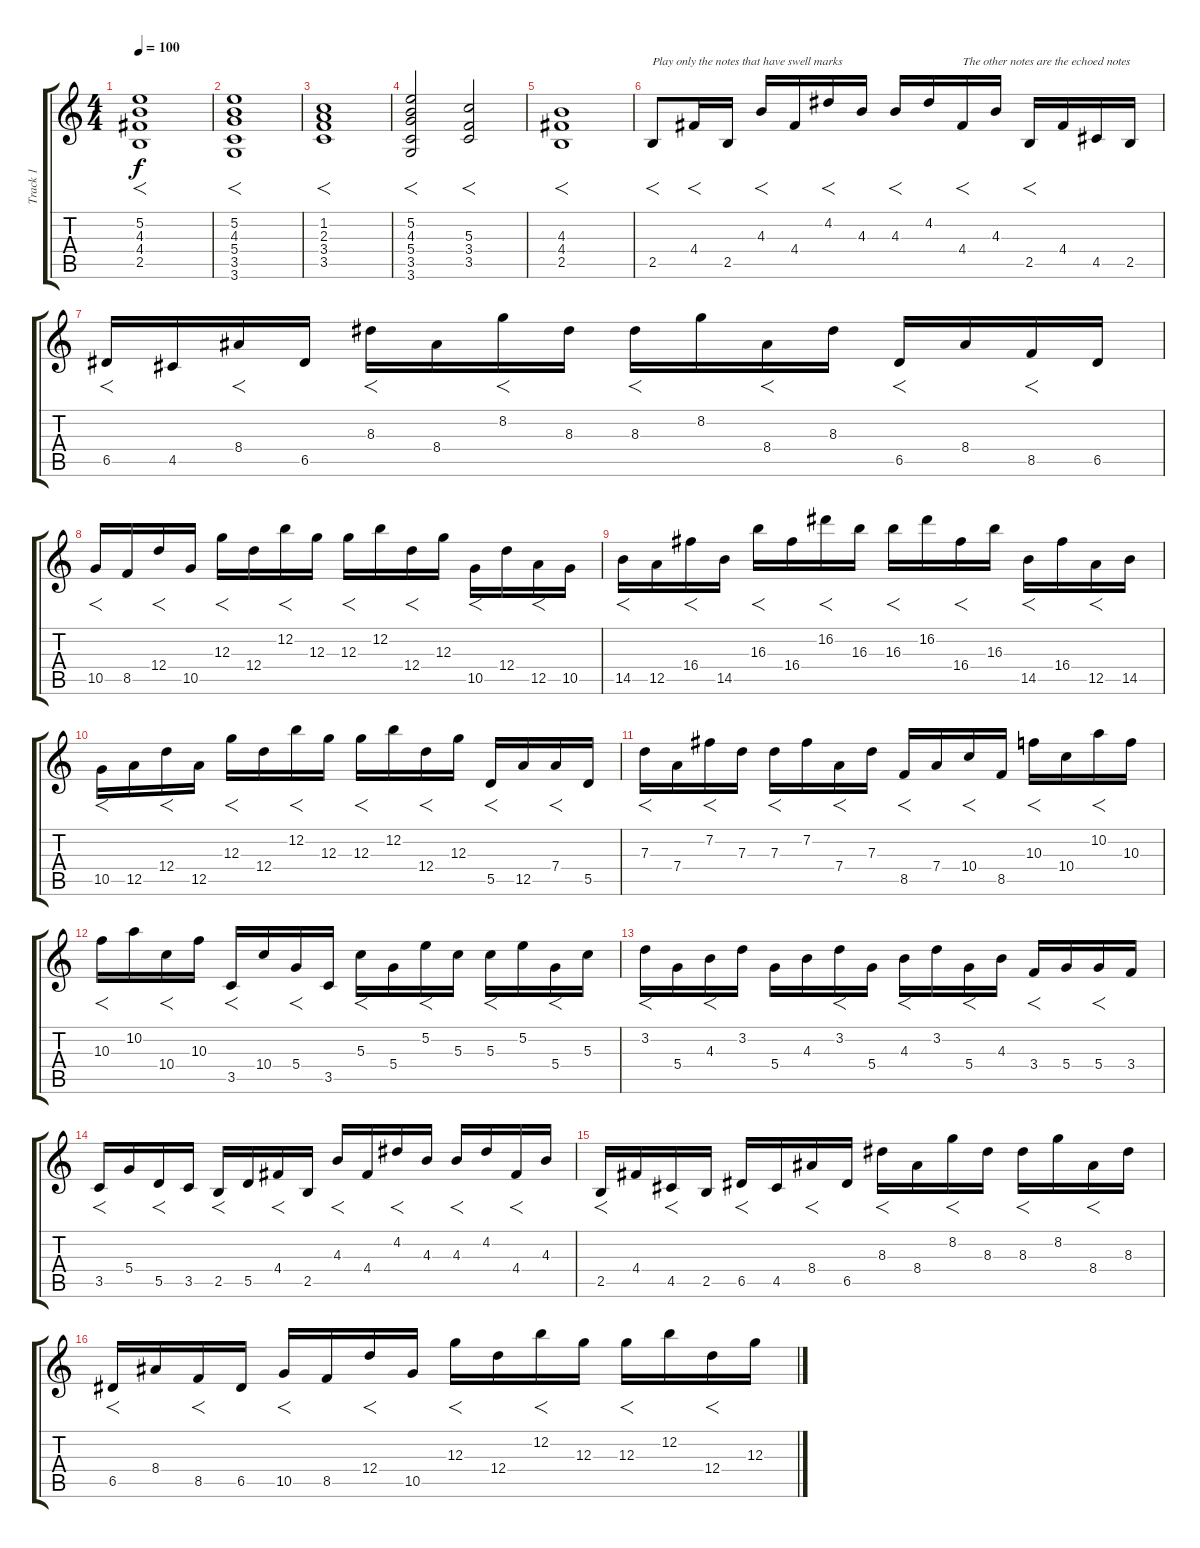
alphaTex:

\track ("Track 1" "Track 1") {instrument distortionguitar}
\staff {score tabs}
\tuning (E4 B3 G3 D3 A2 E2) {hide}
\ts (4 4)
\tempo 100
\clef g2
\ks c
(5.2 4.3 4.4 2.5).1{f dy f} |
(5.2 4.3 5.4 3.5 3.6).1{f} |
(1.2 2.3 3.4 3.5).1{f} |
(5.2 4.3 5.4 3.5 3.6).2{f} (5.3 3.4 3.5).2{f} |
(4.3 4.4 2.5).1{f} |
2.5.8{f txt "Play only the notes that have swell marks  "} 4.4.16{f} 2.5.16 4.3.16{f} 4.4.16 4.2.16{f} 4.3.16 4.3.16{f} 4.2.16 4.4.16{f txt "The other notes are the echoed notes"} 4.3.16 2.5.16{f} 4.4.16 4.5.16 2.5.16 |
6.5.16{f} 4.5.16 8.4.16{f} 6.5.16 8.3.16{f} 8.4.16 8.2.16{f} 8.3.16 8.3.16{f} 8.2.16 8.4.16{f} 8.3.16 6.5.16{f} 8.4.16 8.5.16{f} 6.5.16 |
10.5.16{f} 8.5.16 12.4.16{f} 10.5.16 12.3.16{f} 12.4.16 12.2.16{f} 12.3.16 12.3.16{f} 12.2.16 12.4.16{f} 12.3.16 10.5.16{f} 12.4.16 12.5.16{f} 10.5.16 |
14.5.16{f} 12.5.16 16.4.16{f} 14.5.16 16.3.16{f} 16.4.16 16.2.16{f} 16.3.16 16.3.16{f} 16.2.16 16.4.16{f} 16.3.16 14.5.16{f} 16.4.16 12.5.16{f} 14.5.16 |
10.5.16{f} 12.5.16 12.4.16{f} 12.5.16 12.3.16{f} 12.4.16 12.2.16{f} 12.3.16 12.3.16{f} 12.2.16 12.4.16{f} 12.3.16 5.5.16{f} 12.5.16 7.4.16{f} 5.5.16 |
7.3.16{f} 7.4.16 7.2.16{f} 7.3.16 7.3.16{f} 7.2.16 7.4.16{f} 7.3.16 8.5.16{f} 7.4.16 10.4.16{f} 8.5.16 10.3.16{f} 10.4.16 10.2.16{f} 10.3.16 |
10.3.16{f} 10.2.16 10.4.16{f} 10.3.16 3.5.16{f} 10.4.16 5.4.16{f} 3.5.16 5.3.16{f} 5.4.16 5.2.16{f} 5.3.16 5.3.16{f} 5.2.16 5.4.16{f} 5.3.16 |
3.2.16{f} 5.4.16 4.3.16{f} 3.2.16 5.4.16 4.3.16 3.2.16{f} 5.4.16 4.3.16{f} 3.2.16 5.4.16{f} 4.3.16 3.4.16{f} 5.4.16 5.4.16{f} 3.4.16 |
3.5.16{f} 5.4.16 5.5.16{f} 3.5.16 2.5.16{f} 5.5.16 4.4.16{f} 2.5.16 4.3.16{f} 4.4.16 4.2.16{f} 4.3.16 4.3.16{f} 4.2.16 4.4.16{f} 4.3.16 |
2.5.16{f} 4.4.16 4.5.16{f} 2.5.16 6.5.16{f} 4.5.16 8.4.16{f} 6.5.16 8.3.16{f} 8.4.16 8.2.16{f} 8.3.16 8.3.16{f} 8.2.16 8.4.16{f} 8.3.16 |
6.5.16{f} 8.4.16 8.5.16{f} 6.5.16 10.5.16{f} 8.5.16 12.4.16{f} 10.5.16 12.3.16{f} 12.4.16 12.2.16{f} 12.3.16 12.3.16{f} 12.2.16 12.4.16{f} 12.3.16
